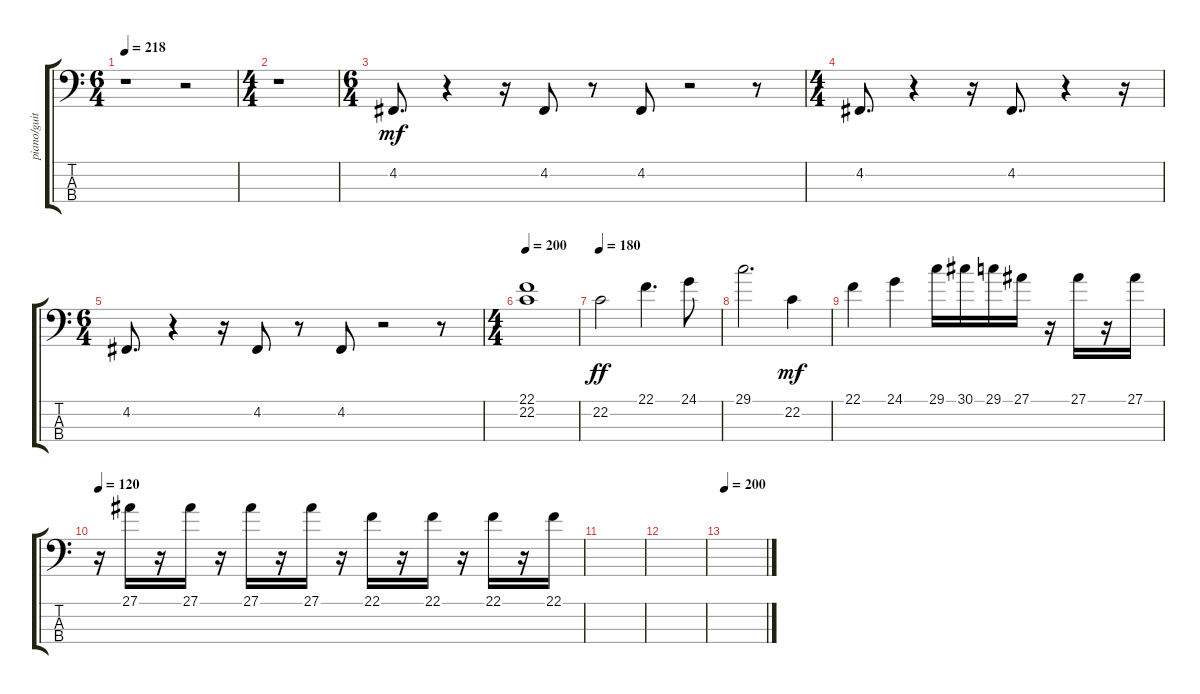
\track ("piano/guit/bass/syn " "piano/guit") {instrument brightacousticpiano}
\staff {score tabs}
\tuning (G2 D2 A1 E1) {hide}
\ts (6 4)
\tempo 218
\clef f4
\ks c
r.1{dy f} r.2 |
\ts (4 4)
r.1 |
\ts (6 4)
4.2.8{d dy mf balance 8 instrument acousticbass} r.4 r.16 4.2.8 r.8 4.2.8 r.2 r.8 |
\ts (4 4)
4.2.8{d} r.4 r.16 4.2.8{d} r.4 r.16 |
\ts (6 4)
4.2.8{d} r.4 r.16 4.2.8 r.8 4.2.8 r.2 r.8 |
\ts (4 4)
\tempo 200
(22.1 22.2).1{balance 16 instrument distortionguitar} |
\tempo 180
22.2.2{dy ff} 22.1.4{d} 24.1.8 |
29.1.2{d} 22.2.4{dy mf} |
22.1.4 24.1.4 29.1.16 30.1.16 29.1.16 27.1.16 r.16 27.1.16 r.16 27.1.16 |
\tempo 120
r.16 27.1.16 r.16 27.1.16 r.16 27.1.16 r.16 27.1.16 r.16 22.1.16 r.16 22.1.16 r.16 22.1.16 r.16 22.1.16 |
|
|
\tempo 200
